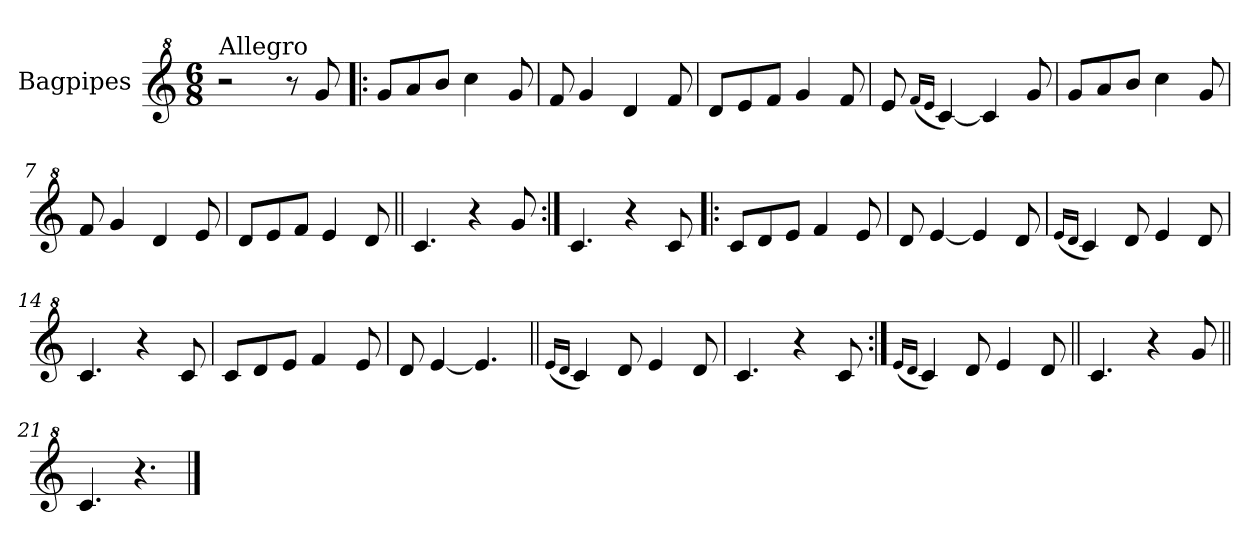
**kern
*part1
*staff1
*I"Bagpipes
*I'Bag
*clefG^2
*k[]
*C:
*M6/8
=1
!LO:TX:a:t=Allegro
2r
8r
8gg/
=2!|:
8gg/L
8aa/
8bb/J
4ccc\
8gg/
=3
8ff/
4gg/
4dd/
8ff/
=4
8dd/L
8ee/
8ff/J
4gg/
8ff/
=5
8ee/
(16qff/LL
16qee/JJ
[4cc/)
4cc/]
8gg/
=6
8gg/L
8aa/
8bb/J
4ccc\
8gg/
=7
8ff/
4gg/
4dd/
8ee/
=8
8dd/L
8ee/
8ff/J
4ee/
8dd/
!!LO:LB:g=z
=9||
4.cc/
4r
8gg/
=10:|!
4.cc/
4r
8cc/
=11!|:
8cc/L
8dd/
8ee/J
4ff/
8ee/
=12
8dd/
[4ee/
4ee/]
8dd/
=13
(16qee/LL
16qdd/JJ
4cc/)
8dd/
4ee/
8dd/
=14
4.cc/
4r
8cc/
=15
8cc/L
8dd/
8ee/J
4ff/
8ee/
=16
8dd/
[4ee/
4.ee/]
!!LO:LB:g=z
=17||
(16qee/LL
16qdd/JJ
4cc/)
8dd/
4ee/
8dd/
=18
4.cc/
4r
8cc/
=19:|!
(16qee/LL
16qdd/JJ
4cc/)
8dd/
4ee/
8dd/
=20||
4.cc/
4r
8gg/
=21||
4.cc/
4.r
==
*-
